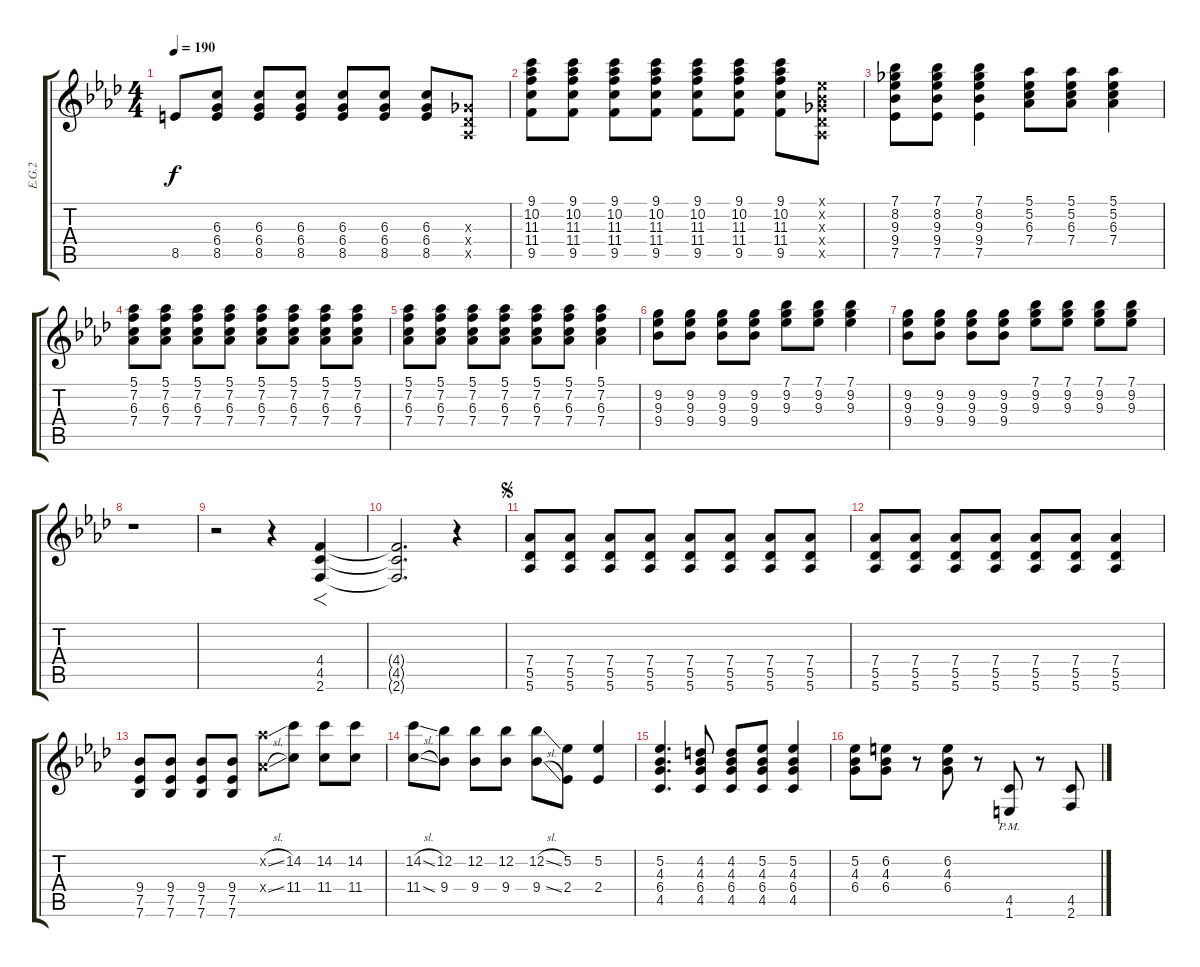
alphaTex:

\track ("E.G.2" "E.G.2") {instrument distortionguitar}
\staff {score tabs}
\tuning (Eb4 Bb3 Gb3 Db3 Ab2 Eb2) {hide}
\ts (4 4)
\tempo 190
\clef g2
\ks ab
8.5.8{dy f} (6.3 6.4 8.5).8 (6.3 6.4 8.5).8 (6.3 6.4 8.5).8 (6.3 6.4 8.5).8 (6.3 6.4 8.5).8 (6.3 6.4 8.5).8 (0.3{x} 0.4{x} 0.5{x}).8 |
(9.1 10.2 11.3 11.4 9.5).8 (9.1 10.2 11.3 11.4 9.5).8 (9.1 10.2 11.3 11.4 9.5).8 (9.1 10.2 11.3 11.4 9.5).8 (9.1 10.2 11.3 11.4 9.5).8 (9.1 10.2 11.3 11.4 9.5).8 (9.1 10.2 11.3 11.4 9.5).8 (0.1{x} 0.2{x} 0.3{x} 0.4{x} 0.5{x}).8 |
(7.1 8.2 9.3 9.4 7.5).8 (7.1 8.2 9.3 9.4 7.5).8 (7.1 8.2 9.3 9.4 7.5).4 (5.1 5.2 6.3 7.4).8 (5.1 5.2 6.3 7.4).8 (5.1 5.2 6.3 7.4).4 |
(5.1 7.2 6.3 7.4).8 (5.1 7.2 6.3 7.4).8 (5.1 7.2 6.3 7.4).8 (5.1 7.2 6.3 7.4).8 (5.1 7.2 6.3 7.4).8 (5.1 7.2 6.3 7.4).8 (5.1 7.2 6.3 7.4).8 (5.1 7.2 6.3 7.4).8 |
(5.1 7.2 6.3 7.4).8 (5.1 7.2 6.3 7.4).8 (5.1 7.2 6.3 7.4).8 (5.1 7.2 6.3 7.4).8 (5.1 7.2 6.3 7.4).8 (5.1 7.2 6.3 7.4).8 (5.1 7.2 6.3 7.4).4 |
(9.2 9.3 9.4).8 (9.2 9.3 9.4).8 (9.2 9.3 9.4).8 (9.2 9.3 9.4).8 (7.1 9.2 9.3).8 (7.1 9.2 9.3).8 (7.1 9.2 9.3).4 |
(9.2 9.3 9.4).8 (9.2 9.3 9.4).8 (9.2 9.3 9.4).8 (9.2 9.3 9.4).8 (7.1 9.2 9.3).8 (7.1 9.2 9.3).8 (7.1 9.2 9.3).8 (7.1 9.2 9.3).8 |
r.1 |
r.2 r.4 (4.4 4.5 2.6).4{f} |
(4.4{t} 4.5{t} 2.6{t}).2{d} r.4 |
\jump segno
(7.4 5.5 5.6).8 (7.4 5.5 5.6).8 (7.4 5.5 5.6).8 (7.4 5.5 5.6).8 (7.4 5.5 5.6).8 (7.4 5.5 5.6).8 (7.4 5.5 5.6).8 (7.4 5.5 5.6).8 |
(7.4 5.5 5.6).8 (7.4 5.5 5.6).8 (7.4 5.5 5.6).8 (7.4 5.5 5.6).8 (7.4 5.5 5.6).8 (7.4 5.5 5.6).8 (7.4 5.5 5.6).4 |
(9.4 7.5 7.6).8 (9.4 7.5 7.6).8 (9.4 7.5 7.6).8 (9.4 7.5 7.6).8 (10.2{sl x} 7.4{sl x}).8 (14.2 11.4).8 (14.2 11.4).8 (14.2 11.4).8 |
(14.2{sl} 11.4{sl}).8 (12.2 9.4).8 (12.2 9.4).8 (12.2 9.4).8 (12.2{sl} 9.4{sl}).8 (5.2 2.4).8 (5.2 2.4).4 |
(5.2 4.3 6.4 4.5).4{d} (4.2 4.3 6.4 4.5).8 (4.2 4.3 6.4 4.5).8 (5.2 4.3 6.4 4.5).8 (5.2 4.3 6.4 4.5).4 |
(5.2 4.3 6.4).8 (6.2 4.3 6.4).8 r.8 (6.2 4.3 6.4).8 r.8 (4.5{pm} 1.6{pm}).8 r.8 (4.5 2.6).8
